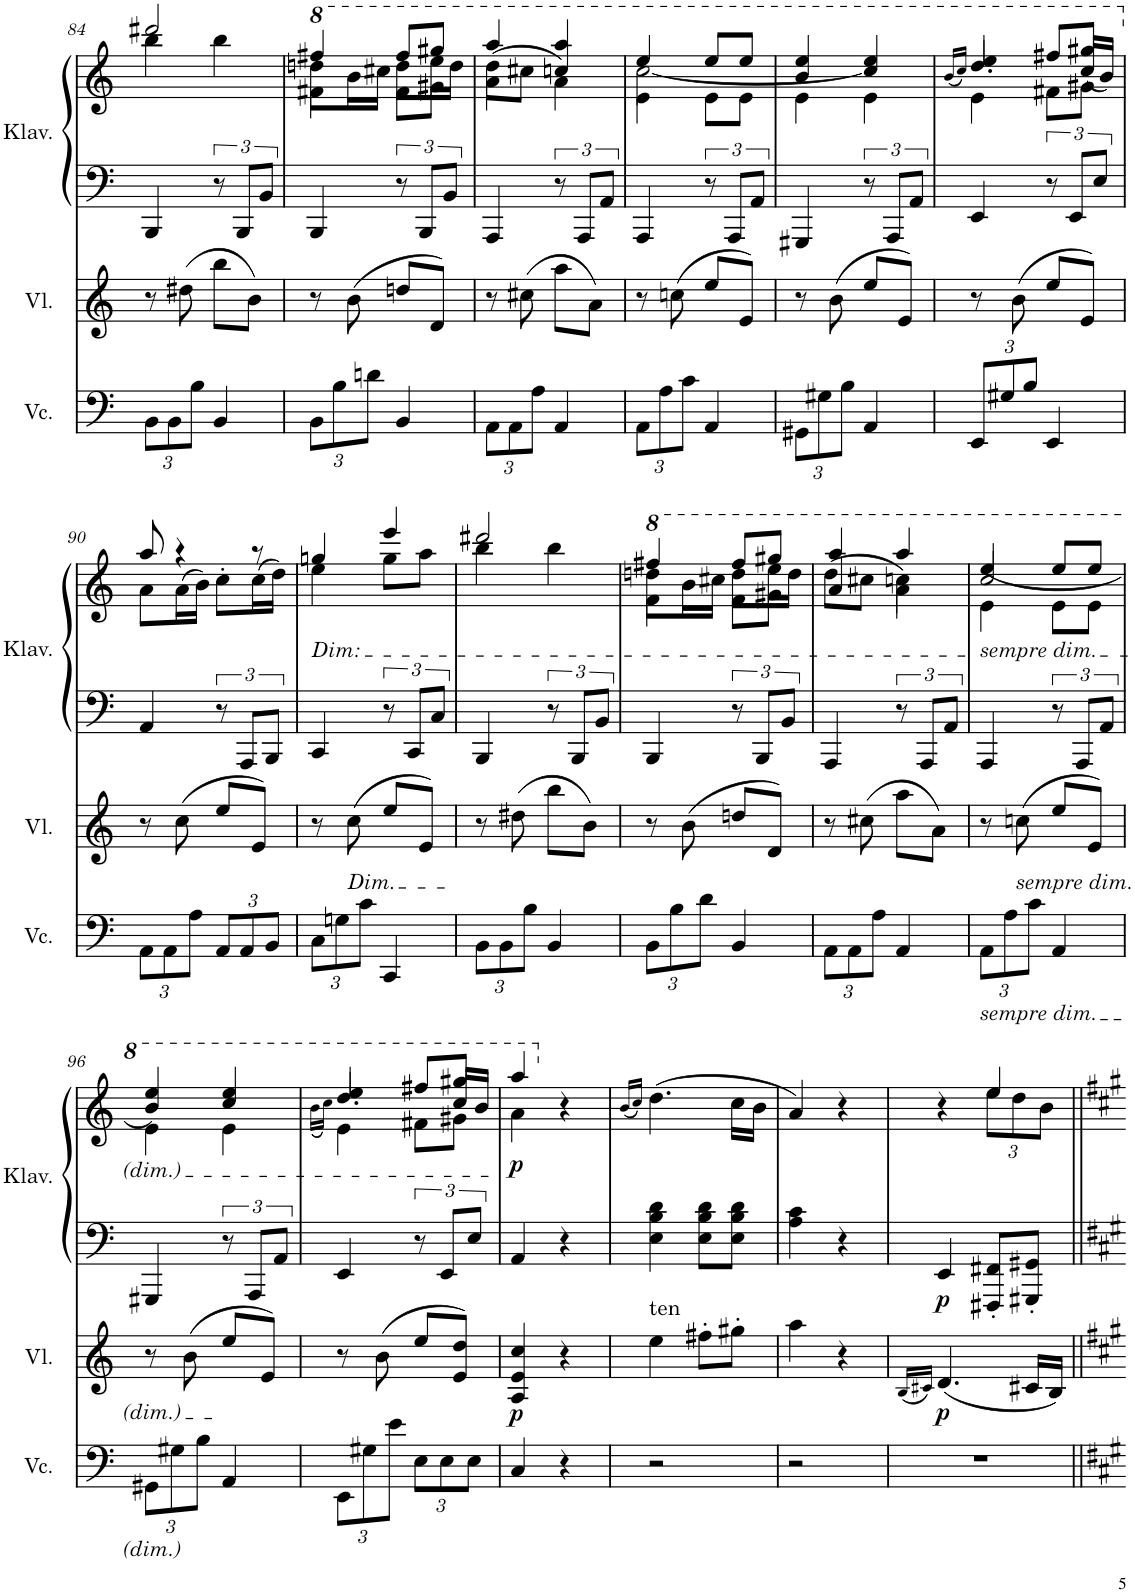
**kern	**kern	**dynam	**kern	**kern	**dynam
*part3	*part2	*part2	*part1	*part1	*part1
*staff4	*staff3	*staff3	*staff2	*staff1	*staff1/2
*I"Violoncello	*I"Violine	*	*I"Klavier	*	*
*I'Vc.	*I'Vl.	*	*I'Klav.	*	*
!!LO:PB:g=z
*clefF4	*clefG2	*	*clefF4	*clefG2	*
*k[]	*k[]	*	*k[]	*k[]	*
*M2/4	*M2/4	*	*M2/4	*M2/4	*
*Xbrackettup	*	*	*	*	*
=84	=84	=84	=84	=84	=84
*	*	*	*	*^	*
12BB\L	8r	.	4BBB/	2ddd#X/	4bb\	.
12BB\	.	.	.	.	.	.
.	(8dd#X\	.	.	.	.	.
12B\J	.	.	.	.	.	.
4BB/	8bb\L	.	12r	.	4bb\	.
.	.	.	12BBB/L	.	.	.
.	8b\J)	.	.	.	.	.
.	.	.	12BB/J	.	.	.
*	*	*	*	*v	*v	*
=85	=85	=85	=85	=85	=85
*	*	*	*	*8va	*
*	*	*	*	*^	*
*	*	*	*	*	*^	*
12BB\L	8r	.	4BBB/	4fff#X/	8dddn\L	4ff#X\	.
12B\	.	.	.	.	.	.	.
.	(8b\	.	.	.	16bb\L	.	.
12dn\J	.	.	.	.	.	.	.
.	.	.	.	.	16ccc#X\JJ	.	.
4BB/	8ddn/L	.	12r	8fff#/L	8ddd\L	8ff#\L	.
.	.	.	12BBB/L	.	.	.	.
.	8d/J)	.	.	8ggg#X/J	16eee\L	8gg#X\J	.
.	.	.	12BB/J	.	.	.	.
.	.	.	.	.	16ddd\JJ	.	.
=86	=86	=86	=86	=86	=86	=86	=86
12AA\L	8r	.	4AAA/	4aaa/	(>8ddd\L	4aa\	.
12AA\	.	.	.	.	.	.	.
.	(8cc#X\	.	.	.	8ccc#X\J	.	.
12A\J	.	.	.	.	.	.	.
4AA/	8aa\L	.	12r	4aaa/	4cccn/)	4aa\	.
.	.	.	12AAA/L	.	.	.	.
.	8a\J)	.	.	.	.	.	.
.	.	.	12AA/J	.	.	.	.
=87	=87	=87	=87	=87	=87	=87	=87
12AA\L	8r	.	4AAA/	4eee/	[2ccc\	4ee\	.
12A\	.	.	.	.	.	.	.
.	(8ccn\	.	.	.	.	.	.
12c\J	.	.	.	.	.	.	.
4AA/	8ee/L	.	12r	8eee/L	.	8ee\L	.
.	.	.	12AAA/L	.	.	.	.
.	8e/J)	.	.	8eee/J	.	8ee\J	.
.	.	.	12AA/J	.	.	.	.
*	*	*	*	*	*v	*v	*
=88	=88	=88	=88	=88	=88	=88
12GG#X\L	8r	.	4GGG#X/	4bb/ 4eee/	4ee\	.
12G#X\	.	.	.	.	.	.
.	(8b\	.	.	.	.	.
12B\J	.	.	.	.	.	.
4AA/	8ee/L	.	12r	4ccc/] 4eee/	4ee\	.
.	.	.	12AAA/L	.	.	.
.	8e/J)	.	.	.	.	.
.	.	.	12AA/J	.	.	.
=89	=89	=89	=89	=89	=89	=89
.	.	.	.	.	(16qbb/LL	.
.	.	.	.	.	16qccc/JJ)	.
*	*	*	*	*	*^	*
12EE/L	8r	.	4EE/	4eee/	4.ddd/	4ee\	.
12G#X/	.	.	.	.	.	.	.
.	(8b\	.	.	.	.	.	.
12B/J	.	.	.	.	.	.	.
4EE/	8ee/L	.	12r	8fff#X/L	.	8ff#X\L	.
.	.	.	12EE/L	.	.	.	.
.	8e/J)	.	.	8ggg#X/J	(<16ccc/LL	8gg#X\J	.
.	.	.	12E/J	.	.	.	.
.	.	.	.	.	16bb/JJ)	.	.
*	*	*	*	*v	*v	*v	*
!!LO:LB:g=z
=90	=90	=90	=90	=90	=90
*	*	*	*	*X8va	*
*	*	*	*	*^	*
12AA\L	8r	.	4AA/	8aa/	8a\L	.
12AA\	.	.	.	.	.	.
.	(8cc\	.	.	4r	(>16a\L	.
12A\J	.	.	.	.	.	.
.	.	.	.	.	16b\JJ)	.
12AA/L	8ee/L	.	12r	.	8cc'>\L	.
12AA/	.	.	12AAA/L	.	.	.
.	8e/J)	.	.	8r	(>16cc\L	.
12BB/J	.	.	12BBB/J	.	.	.
.	.	.	.	.	16dd\JJ)	.
=91	=91	=91	=91	=91	=91	=91
!	!	!	!	!LO:TX:b:i:t=Dim&colon;	!	!
12C\L	8r	.	4CC/	4ggn/	4ee\	.
12Gn\	.	.	.	.	.	.
!	!LO:TX:b:i:t=Dim.	!	!	!	!	!
.	(8cc\	.	.	.	.	.
12c\J	.	.	.	.	.	.
4CC/	8ee/L	.	12r	4eee/	8gg\L	.
.	.	.	12CC/L	.	.	.
.	8e/J)	.	.	.	8aa\J	.
.	.	.	12C/J	.	.	.
=92	=92	=92	=92	=92	=92	=92
12BB\L	8r	.	4BBB/	2ddd#X/	4bb\	.
12BB\	.	.	.	.	.	.
.	(8dd#X\	.	.	.	.	.
12B\J	.	.	.	.	.	.
4BB/	8bb\L	.	12r	.	4bb\	.
.	.	.	12BBB/L	.	.	.
.	8b\J)	.	.	.	.	.
.	.	.	12BB/J	.	.	.
*	*	*	*	*v	*v	*
=93	=93	=93	=93	=93	=93
*	*	*	*	*8va	*
*	*	*	*	*^	*
*	*	*	*	*	*^	*
12BB\L	8r	.	4BBB/	4fff#X/	8dddn\L	4ff\	.
12B\	.	.	.	.	.	.	.
.	(8b\	.	.	.	16bb\L	.	.
12d\J	.	.	.	.	.	.	.
.	.	.	.	.	16ccc#X\JJ	.	.
4BB/	8ddn/L	.	12r	8fff#/L	8ddd\L	8ff\L	.
.	.	.	12BBB/L	.	.	.	.
.	8d/J)	.	.	8ggg#X/J	16eee\L	8gg#X\J	.
.	.	.	12BB/J	.	.	.	.
.	.	.	.	.	16ddd\JJ	.	.
=94	=94	=94	=94	=94	=94	=94	=94
12AA\L	8r	.	4AAA/	4aaa/	(>8ddd\L	4aa/	.
12AA\	.	.	.	.	.	.	.
.	(8cc#X\	.	.	.	8ccc#X\J	.	.
12A\J	.	.	.	.	.	.	.
4AA/	8aa\L	.	12r	4aaa/	4cccn\)	4aa\	.
.	.	.	12AAA/L	.	.	.	.
.	8a\J)	.	.	.	.	.	.
.	.	.	12AA/J	.	.	.	.
=95	=95	=95	=95	=95	=95	=95	=95
!	!	!	!	!LO:TX:b:i:t=sempre dim.	!	!	!
!LO:TX:b:i:t=sempre dim.	!	!	!	!	!	!	!
12AA\L	8r	.	4AAA/	4eee/	(<2ccc/	4ee\	.
12A\	.	.	.	.	.	.	.
!	!LO:TX:b:i:t=sempre dim.	!	!	!	!	!	!
.	(8ccn\	.	.	.	.	.	.
12c\J	.	.	.	.	.	.	.
4AA/	8ee/L	.	12r	8eee/L	.	8ee\L	.
.	.	.	12AAA/L	.	.	.	.
.	8e/J)	.	.	8eee/J	.	8ee\J	.
.	.	.	12AA/J	.	.	.	.
*	*	*	*	*	*v	*v	*
!!LO:LB:g=z
=96	=96	=96	=96	=96	=96	=96
12GG#X\L	8r	.	4GGG#X/	4bb/ 4eee/)	4ee\	.
12G#X\	.	.	.	.	.	.
.	(8b\	.	.	.	.	.
12B\J	.	.	.	.	.	.
4AA/	8ee/L	.	12r	4ccc/ 4eee/	4ee\	.
.	.	.	12AAA/L	.	.	.
.	8e/J)	.	.	.	.	.
.	.	.	12AA/J	.	.	.
=97	=97	=97	=97	=97	=97	=97
.	.	.	.	.	(<16qbb\LL	.
.	.	.	.	.	16qccc\JJ)	.
*	*	*	*	*	*^	*
12EE\L	8r	.	4EE/	4eee/	4.ddd/	4ee\	.
12G#X\	.	.	.	.	.	.	.
.	(8b\	.	.	.	.	.	.
12e\J	.	.	.	.	.	.	.
12E\L	8ee/L	.	12r	8fff#X/L	.	8ff#X\L	.
12E\	.	.	12EE/L	.	.	.	.
.	8e/ 8dd/J)	.	.	8ggg#X/J	16ccc/LL	8gg#X\J	.
12E\J	.	.	12E/J	.	.	.	.
.	.	.	.	.	16bb/JJ	.	.
*	*	*	*	*	*v	*v	*
=98	=98	=98	=98	=98	=98	=98
!	!	!LO:DY:b	!	!	!	!LO:DY:b
4C/	4A/ 4e/ 4cc/	p	4AA/	4aaa/	4aa\	p
*	*	*	*	*X8va	*	*
4r	4r	.	4r	4r	4ryy	.
*	*	*	*	*v	*v	*
=99	=99	=99	=99	=99	=99
.	.	.	.	(16qb/LL	.
.	.	.	.	16qcc/JJ)	.
!	!LO:TX:a:t=ten	!	!	!	!
2r	4ee\	.	4E\ 4B\ 4d\	(4.dd\	.
.	8ff#X'\L	.	8E\ 8B\ 8d\L	.	.
.	8gg#X'\J	.	8E\ 8B\ 8d\J	16cc\LL	.
.	.	.	.	16b\JJ	.
=100	=100	=100	=100	=100	=100
2r	4aa\	.	4A\ 4c\	4a/)	.
.	4r	.	4r	4r	.
=101	=101	=101	=101	=101	=101
.	(16qB/LL	.	.	.	.
.	16qc#X/JJ)	.	.	.	.
*	*	*	*	*^	*
!	!	!LO:DY:b	!	!	!	!LO:DY:b=2
2r	(4.d/	p	4EE/	4r	4ryy	p
*	*	*	*	*	*Xbrackettup	*
.	.	.	8FFF#X/' 8FF#X/'L	4ee/	12ee\L	.
.	.	.	.	.	12dd\	.
.	16c#X/LL	.	8GGG#X/' 8GG#X/'J	.	.	.
.	.	.	.	.	12b\J	.
.	16B/JJ)	.	.	.	.	.
*	*	*	*	*v	*v	*
=||	=||	=||	=||	=||	=||
*-	*-	*-	*-	*-	*-
